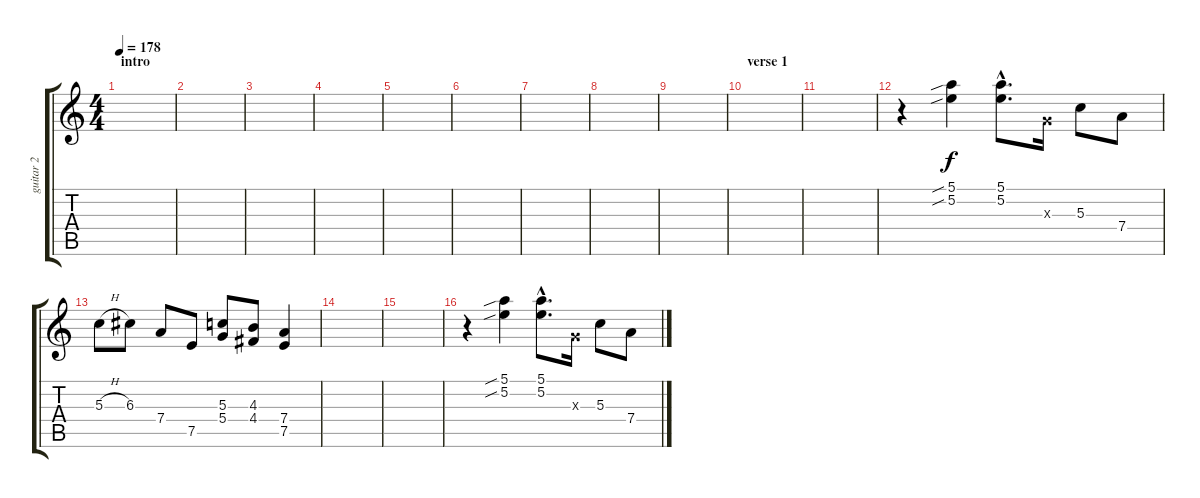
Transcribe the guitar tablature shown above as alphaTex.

\track ("guitar 2" "guitar 2") {instrument overdrivenguitar}
\staff {score tabs}
\tuning (E4 B3 G3 D3 A2 E2) {hide}
\ts (4 4)
\section ("" "intro")
\tempo 178
\clef g2
\ks c
|
\ks aminor
|
|
|
|
|
|
|
|
\section ("" "verse 1")
|
|
r.4 (5.1{sib} 5.2{sib}).4 (5.1{hac} 5.2{hac}).8{d} 0.3{x}.16 5.3.8 7.4.8 |
5.3{h}.8 6.3.8 7.4.8 7.5.8 (5.3 5.4).8 (4.3 4.4).8 (7.4 7.5).4 |
|
|
r.4 (5.1{sib} 5.2{sib}).4 (5.1{hac} 5.2{hac}).8{d} 0.3{x}.16 5.3.8 7.4.8
